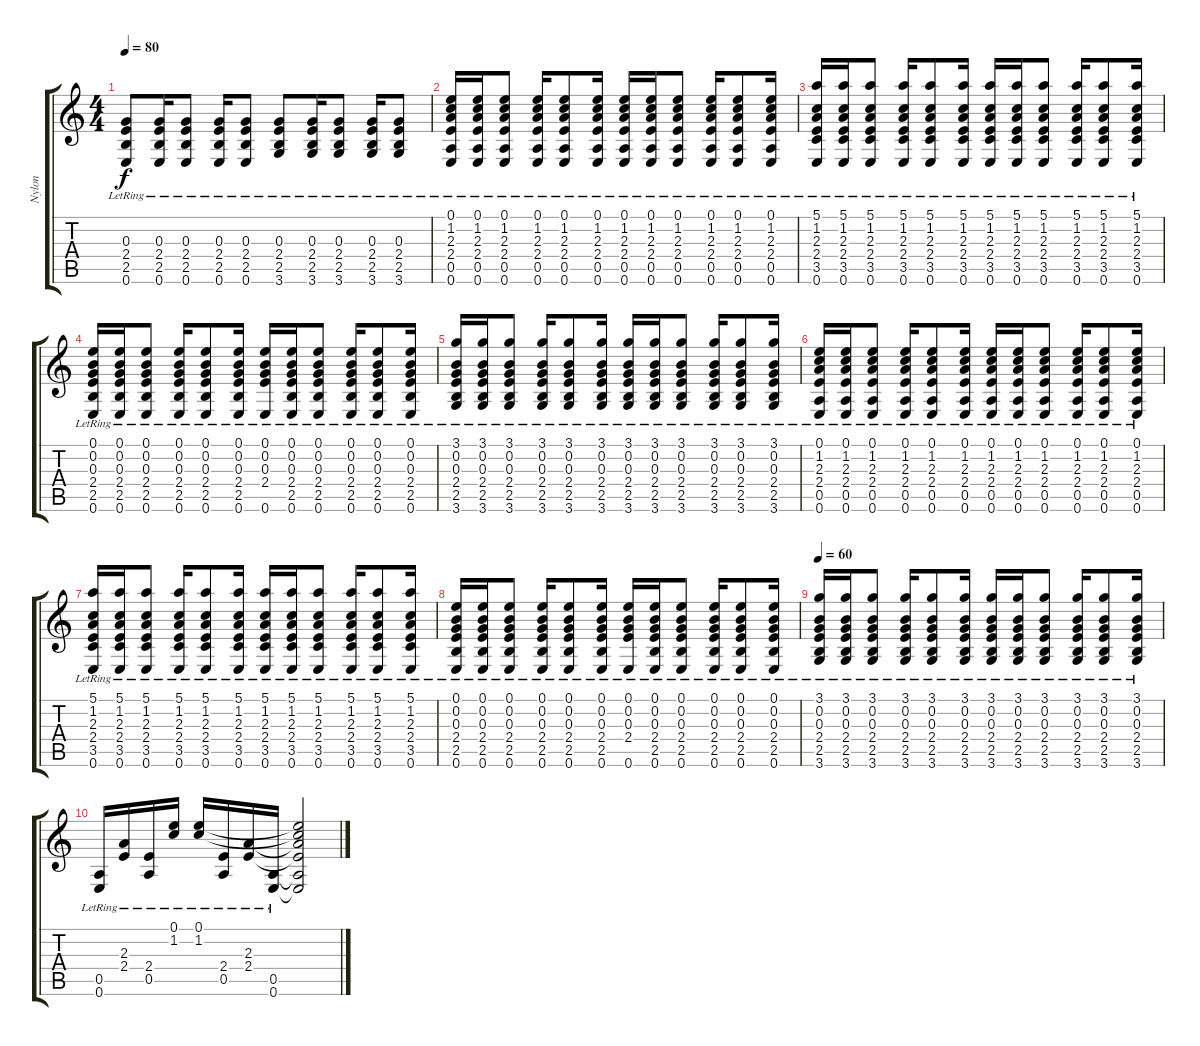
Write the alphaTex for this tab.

\track ("Nylon" "Nylon") {instrument acousticguitarnylon}
\staff {score tabs}
\tuning (E4 B3 G3 D3 A2 E2) {hide}
\ts (4 4)
\tempo 80
\clef g2
\ks c
(0.3{lr} 2.4{lr} 2.5{lr} 0.6{lr}).8{dy f} (0.3{lr} 2.4{lr} 2.5{lr} 0.6{lr}).16 (0.3{lr} 2.4{lr} 2.5{lr} 0.6{lr}).8 (0.3{lr} 2.4{lr} 2.5{lr} 0.6{lr}).16 (0.3{lr} 2.4{lr} 2.5{lr} 0.6{lr}).8 (0.3{lr} 2.4{lr} 2.5{lr} 3.6{lr}).8 (0.3{lr} 2.4{lr} 2.5{lr} 3.6{lr}).16 (0.3{lr} 2.4{lr} 2.5{lr} 3.6{lr}).8 (0.3{lr} 2.4{lr} 2.5{lr} 3.6{lr}).16 (0.3{lr} 2.4{lr} 2.5{lr} 3.6{lr}).8 |
(0.1{lr} 1.2{lr} 2.3{lr} 2.4{lr} 0.5{lr} 0.6{lr}).16 (0.1{lr} 1.2{lr} 2.3{lr} 2.4{lr} 0.5{lr} 0.6{lr}).16 (0.1{lr} 1.2{lr} 2.3{lr} 2.4{lr} 0.5{lr} 0.6{lr}).8 (0.1{lr} 1.2{lr} 2.3{lr} 2.4{lr} 0.5{lr} 0.6{lr}).16 (0.1{lr} 1.2{lr} 2.3{lr} 2.4{lr} 0.5{lr} 0.6{lr}).8 (0.1{lr} 1.2{lr} 2.3{lr} 2.4{lr} 0.5{lr} 0.6{lr}).16 (0.1{lr} 1.2{lr} 2.3{lr} 2.4{lr} 0.5{lr} 0.6{lr}).16 (0.1{lr} 1.2{lr} 2.3{lr} 2.4{lr} 0.5{lr} 0.6{lr}).16 (0.1{lr} 1.2{lr} 2.3{lr} 2.4{lr} 0.5{lr} 0.6{lr}).8 (0.1{lr} 1.2{lr} 2.3{lr} 2.4{lr} 0.5{lr} 0.6{lr}).16 (0.1{lr} 1.2{lr} 2.3{lr} 2.4{lr} 0.5{lr} 0.6{lr}).8 (0.1{lr} 1.2{lr} 2.3{lr} 2.4{lr} 0.5{lr} 0.6{lr}).16 |
(5.1{lr} 1.2{lr} 2.3{lr} 2.4{lr} 3.5{lr} 0.6{lr}).16 (5.1{lr} 1.2{lr} 2.3{lr} 2.4{lr} 3.5{lr} 0.6{lr}).16 (5.1{lr} 1.2{lr} 2.3{lr} 2.4{lr} 3.5{lr} 0.6{lr}).8 (5.1{lr} 1.2{lr} 2.3{lr} 2.4{lr} 3.5{lr} 0.6{lr}).16 (5.1{lr} 1.2{lr} 2.3{lr} 2.4{lr} 3.5{lr} 0.6{lr}).8 (5.1{lr} 1.2{lr} 2.3{lr} 2.4{lr} 3.5{lr} 0.6{lr}).16 (5.1{lr} 1.2{lr} 2.3{lr} 2.4{lr} 3.5{lr} 0.6{lr}).16 (5.1{lr} 1.2{lr} 2.3{lr} 2.4{lr} 3.5{lr} 0.6{lr}).16 (5.1{lr} 1.2{lr} 2.3{lr} 2.4{lr} 3.5{lr} 0.6{lr}).8 (5.1{lr} 1.2{lr} 2.3{lr} 2.4{lr} 3.5{lr} 0.6{lr}).16 (5.1{lr} 1.2{lr} 2.3{lr} 2.4{lr} 3.5{lr} 0.6{lr}).8 (5.1{lr} 1.2{lr} 2.3{lr} 2.4{lr} 3.5{lr} 0.6{lr}).16 |
(0.1{lr} 0.2{lr} 0.3{lr} 2.4{lr} 2.5{lr} 0.6{lr}).16 (0.1{lr} 0.2{lr} 0.3{lr} 2.4{lr} 2.5{lr} 0.6{lr}).16 (0.1{lr} 0.2{lr} 0.3{lr} 2.4{lr} 2.5{lr} 0.6{lr}).8 (0.1{lr} 0.2{lr} 0.3{lr} 2.4{lr} 2.5{lr} 0.6{lr}).16 (0.1{lr} 0.2{lr} 0.3{lr} 2.4{lr} 2.5{lr} 0.6{lr}).8 (0.1{lr} 0.2{lr} 0.3{lr} 2.4{lr} 2.5{lr} 0.6{lr}).16 (0.1{lr} 0.2{lr} 0.3{lr} 2.4{lr} 0.6{lr}).16 (0.1{lr} 0.2{lr} 0.3{lr} 2.4{lr} 2.5{lr} 0.6{lr}).16 (0.1{lr} 0.2{lr} 0.3{lr} 2.4{lr} 2.5{lr} 0.6{lr}).8 (0.1{lr} 0.2{lr} 0.3{lr} 2.4{lr} 2.5{lr} 0.6{lr}).16 (0.1{lr} 0.2{lr} 0.3{lr} 2.4{lr} 2.5{lr} 0.6{lr}).8 (0.1{lr} 0.2{lr} 0.3{lr} 2.4{lr} 2.5{lr} 0.6{lr}).16 |
(3.1{lr} 0.2{lr} 0.3{lr} 2.4{lr} 2.5{lr} 3.6{lr}).16 (3.1{lr} 0.2{lr} 0.3{lr} 2.4{lr} 2.5{lr} 3.6{lr}).16 (3.1{lr} 0.2{lr} 0.3{lr} 2.4{lr} 2.5{lr} 3.6{lr}).8 (3.1{lr} 0.2{lr} 0.3{lr} 2.4{lr} 2.5{lr} 3.6{lr}).16 (3.1{lr} 0.2{lr} 0.3{lr} 2.4{lr} 2.5{lr} 3.6{lr}).8 (3.1{lr} 0.2{lr} 0.3{lr} 2.4{lr} 2.5{lr} 3.6{lr}).16 (3.1{lr} 0.2{lr} 0.3{lr} 2.4{lr} 2.5{lr} 3.6{lr}).16 (3.1{lr} 0.2{lr} 0.3{lr} 2.4{lr} 2.5{lr} 3.6{lr}).16 (3.1{lr} 0.2{lr} 0.3{lr} 2.4{lr} 2.5{lr} 3.6{lr}).8 (3.1{lr} 0.2{lr} 0.3{lr} 2.4{lr} 2.5{lr} 3.6{lr}).16 (3.1{lr} 0.2{lr} 0.3{lr} 2.4{lr} 2.5{lr} 3.6{lr}).8 (3.1{lr} 0.2{lr} 0.3{lr} 2.4{lr} 2.5{lr} 3.6{lr}).16 |
(0.1{lr} 1.2{lr} 2.3{lr} 2.4{lr} 0.5{lr} 0.6{lr}).16 (0.1{lr} 1.2{lr} 2.3{lr} 2.4{lr} 0.5{lr} 0.6{lr}).16 (0.1{lr} 1.2{lr} 2.3{lr} 2.4{lr} 0.5{lr} 0.6{lr}).8 (0.1{lr} 1.2{lr} 2.3{lr} 2.4{lr} 0.5{lr} 0.6{lr}).16 (0.1{lr} 1.2{lr} 2.3{lr} 2.4{lr} 0.5{lr} 0.6{lr}).8 (0.1{lr} 1.2{lr} 2.3{lr} 2.4{lr} 0.5{lr} 0.6{lr}).16 (0.1{lr} 1.2{lr} 2.3{lr} 2.4{lr} 0.5{lr} 0.6{lr}).16 (0.1{lr} 1.2{lr} 2.3{lr} 2.4{lr} 0.5{lr} 0.6{lr}).16 (0.1{lr} 1.2{lr} 2.3{lr} 2.4{lr} 0.5{lr} 0.6{lr}).8 (0.1{lr} 1.2{lr} 2.3{lr} 2.4{lr} 0.5{lr} 0.6{lr}).16 (0.1{lr} 1.2{lr} 2.3{lr} 2.4{lr} 0.5{lr} 0.6{lr}).8 (0.1{lr} 1.2{lr} 2.3{lr} 2.4{lr} 0.5{lr} 0.6{lr}).16 |
(5.1{lr} 1.2{lr} 2.3{lr} 2.4{lr} 3.5{lr} 0.6{lr}).16 (5.1{lr} 1.2{lr} 2.3{lr} 2.4{lr} 3.5{lr} 0.6{lr}).16 (5.1{lr} 1.2{lr} 2.3{lr} 2.4{lr} 3.5{lr} 0.6{lr}).8 (5.1{lr} 1.2{lr} 2.3{lr} 2.4{lr} 3.5{lr} 0.6{lr}).16 (5.1{lr} 1.2{lr} 2.3{lr} 2.4{lr} 3.5{lr} 0.6{lr}).8 (5.1{lr} 1.2{lr} 2.3{lr} 2.4{lr} 3.5{lr} 0.6{lr}).16 (5.1{lr} 1.2{lr} 2.3{lr} 2.4{lr} 3.5{lr} 0.6{lr}).16 (5.1{lr} 1.2{lr} 2.3{lr} 2.4{lr} 3.5{lr} 0.6{lr}).16 (5.1{lr} 1.2{lr} 2.3{lr} 2.4{lr} 3.5{lr} 0.6{lr}).8 (5.1{lr} 1.2{lr} 2.3{lr} 2.4{lr} 3.5{lr} 0.6{lr}).16 (5.1{lr} 1.2{lr} 2.3{lr} 2.4{lr} 3.5{lr} 0.6{lr}).8 (5.1{lr} 1.2{lr} 2.3{lr} 2.4{lr} 3.5{lr} 0.6{lr}).16 |
(0.1{lr} 0.2{lr} 0.3{lr} 2.4{lr} 2.5{lr} 0.6{lr}).16 (0.1{lr} 0.2{lr} 0.3{lr} 2.4{lr} 2.5{lr} 0.6{lr}).16 (0.1{lr} 0.2{lr} 0.3{lr} 2.4{lr} 2.5{lr} 0.6{lr}).8 (0.1{lr} 0.2{lr} 0.3{lr} 2.4{lr} 2.5{lr} 0.6{lr}).16 (0.1{lr} 0.2{lr} 0.3{lr} 2.4{lr} 2.5{lr} 0.6{lr}).8 (0.1{lr} 0.2{lr} 0.3{lr} 2.4{lr} 2.5{lr} 0.6{lr}).16 (0.1{lr} 0.2{lr} 0.3{lr} 2.4{lr} 0.6{lr}).16 (0.1{lr} 0.2{lr} 0.3{lr} 2.4{lr} 2.5{lr} 0.6{lr}).16 (0.1{lr} 0.2{lr} 0.3{lr} 2.4{lr} 2.5{lr} 0.6{lr}).8 (0.1{lr} 0.2{lr} 0.3{lr} 2.4{lr} 2.5{lr} 0.6{lr}).16 (0.1{lr} 0.2{lr} 0.3{lr} 2.4{lr} 2.5{lr} 0.6{lr}).8 (0.1{lr} 0.2{lr} 0.3{lr} 2.4{lr} 2.5{lr} 0.6{lr}).16 |
\tempo 60
(3.1{lr} 0.2{lr} 0.3{lr} 2.4{lr} 2.5{lr} 3.6{lr}).16 (3.1{lr} 0.2{lr} 0.3{lr} 2.4{lr} 2.5{lr} 3.6{lr}).16 (3.1{lr} 0.2{lr} 0.3{lr} 2.4{lr} 2.5{lr} 3.6{lr}).8 (3.1{lr} 0.2{lr} 0.3{lr} 2.4{lr} 2.5{lr} 3.6{lr}).16 (3.1{lr} 0.2{lr} 0.3{lr} 2.4{lr} 2.5{lr} 3.6{lr}).8 (3.1{lr} 0.2{lr} 0.3{lr} 2.4{lr} 2.5{lr} 3.6{lr}).16 (3.1{lr} 0.2{lr} 0.3{lr} 2.4{lr} 2.5{lr} 3.6{lr}).16 (3.1{lr} 0.2{lr} 0.3{lr} 2.4{lr} 2.5{lr} 3.6{lr}).16 (3.1{lr} 0.2{lr} 0.3{lr} 2.4{lr} 2.5{lr} 3.6{lr}).8 (3.1{lr} 0.2{lr} 0.3{lr} 2.4{lr} 2.5{lr} 3.6{lr}).16 (3.1{lr} 0.2{lr} 0.3{lr} 2.4{lr} 2.5{lr} 3.6{lr}).8 (3.1{lr} 0.2{lr} 0.3{lr} 2.4{lr} 2.5{lr} 3.6{lr}).16 |
(0.5{lr} 0.6{lr}).16 (2.3{lr} 2.4{lr}).16 (2.4{lr} 0.5{lr}).16 (0.1{lr} 1.2{lr}).16 (0.1{lr} 1.2{lr}).16 (2.4{lr} 0.5{lr}).16 (2.3{lr} 2.4{lr}).16 (0.5{lr} 0.6{lr}).16 (0.1{t} 1.2{t} 2.3{t} 2.4{t} 0.5{t} 0.6{t}).2
